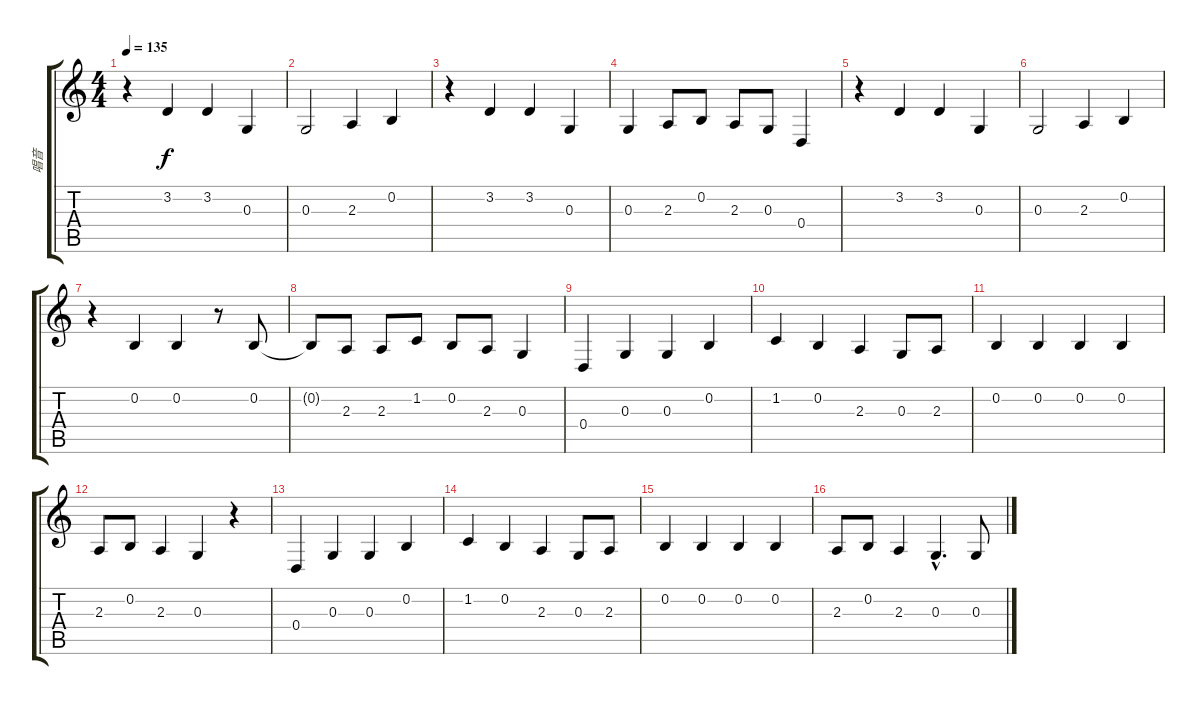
\track ("唱音" "唱音") {instrument sitar}
\staff {score tabs}
\tuning (E4 B3 G3 D3 A2 E2) {hide}
\ts (4 4)
\tempo 135
\clef g2
\ks c
r.4{dy f} 3.2.4 3.2.4 0.3.4 |
0.3.2 2.3.4 0.2.4 |
r.4 3.2.4 3.2.4 0.3.4 |
0.3.4 2.3.8 0.2.8 2.3.8 0.3.8 0.4.4 |
r.4 3.2.4 3.2.4 0.3.4 |
0.3.2 2.3.4 0.2.4 |
r.4 0.2.4 0.2.4 r.8 0.2.8 |
0.2{t}.8 2.3.8 2.3.8 1.2.8 0.2.8 2.3.8 0.3.4 |
0.4.4 0.3.4 0.3.4 0.2.4 |
1.2.4 0.2.4 2.3.4 0.3.8 2.3.8 |
0.2.4 0.2.4 0.2.4 0.2.4 |
2.3.8 0.2.8 2.3.4 0.3.4 r.4 |
0.4.4 0.3.4 0.3.4 0.2.4 |
1.2.4 0.2.4 2.3.4 0.3.8 2.3.8 |
0.2.4 0.2.4 0.2.4 0.2.4 |
2.3.8 0.2.8 2.3.4 0.3{hac}.4{d} 0.3.8
